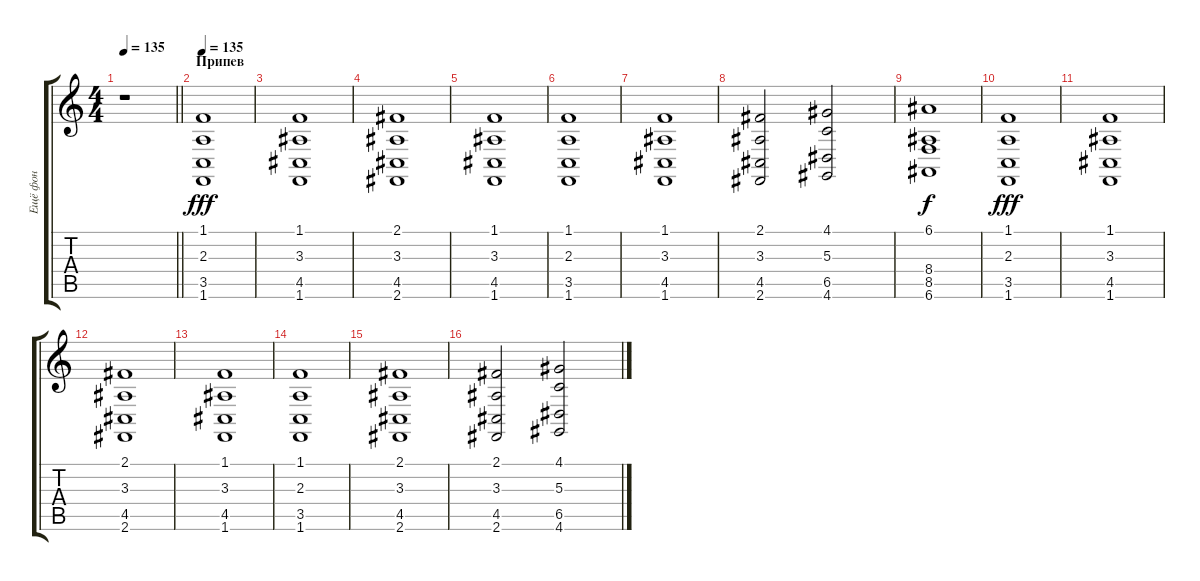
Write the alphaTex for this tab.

\track ("Ещё фон" "Ещё фон") {instrument stringensemble1}
\staff {score tabs}
\tuning (E4 B3 G3 D3 A2 E2) {hide}
\ts (4 4)
\tempo 135
\clef g2
\barLineRight lightlight
\ks c
r.1{dy f} |
\section ("" "Припев")
\tempo 135
(1.1 2.3 3.5 1.6).1{dy fff} |
(1.1 3.3 4.5 1.6).1 |
(2.1 3.3 4.5 2.6).1 |
(1.1 3.3 4.5 1.6).1 |
(1.1 2.3 3.5 1.6).1 |
(1.1 3.3 4.5 1.6).1 |
(2.1 3.3 4.5 2.6).2 (4.1 5.3 6.5 4.6).2 |
(6.1 8.4 8.5 6.6).1{dy f} |
(1.1 2.3 3.5 1.6).1{dy fff} |
(1.1 3.3 4.5 1.6).1 |
(2.1 3.3 4.5 2.6).1 |
(1.1 3.3 4.5 1.6).1 |
(1.1 2.3 3.5 1.6).1 |
(2.1 3.3 4.5 2.6).1 |
(2.1 3.3 4.5 2.6).2 (4.1 5.3 6.5 4.6).2
